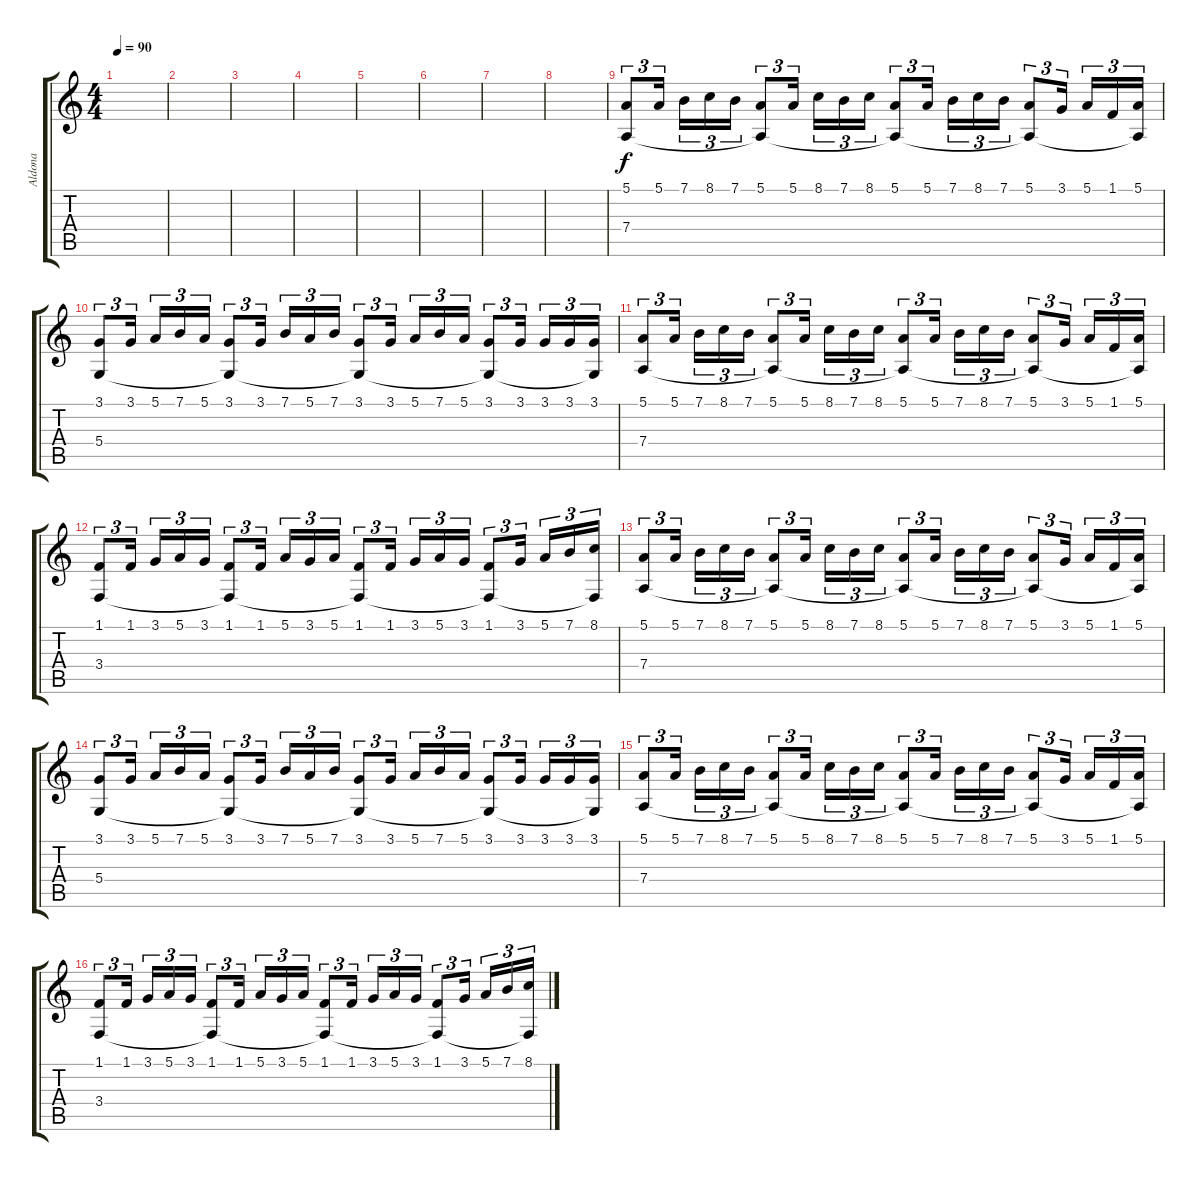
\track ("Aldona" "Aldona") {instrument lead2sawtooth}
\staff {score tabs}
\tuning (E4 B3 G3 D3 A2 E2) {hide}
\ts (4 4)
\tempo 90
\clef g2
\ks c
|
|
|
|
|
|
|
|
(5.1 7.4).8{tu (3 2)} 5.1.16{tu (3 2)} 7.1.16{tu (3 2)} 8.1.16{tu (3 2)} 7.1.16{tu (3 2)} (5.1 7.4{t}).8{tu (3 2)} 5.1.16{tu (3 2)} 8.1.16{tu (3 2)} 7.1.16{tu (3 2)} 8.1.16{tu (3 2)} (5.1 7.4{t}).8{tu (3 2)} 5.1.16{tu (3 2)} 7.1.16{tu (3 2)} 8.1.16{tu (3 2)} 7.1.16{tu (3 2)} (5.1 7.4{t}).8{tu (3 2)} 3.1.16{tu (3 2)} 5.1.16{tu (3 2)} 1.1.16{tu (3 2)} (5.1 7.4{t}).16{tu (3 2)} |
(3.1 5.4).8{tu (3 2)} 3.1.16{tu (3 2)} 5.1.16{tu (3 2)} 7.1.16{tu (3 2)} 5.1.16{tu (3 2)} (3.1 5.4{t}).8{tu (3 2)} 3.1.16{tu (3 2)} 7.1.16{tu (3 2)} 5.1.16{tu (3 2)} 7.1.16{tu (3 2)} (3.1 5.4{t}).8{tu (3 2)} 3.1.16{tu (3 2)} 5.1.16{tu (3 2)} 7.1.16{tu (3 2)} 5.1.16{tu (3 2)} (3.1 5.4{t}).8{tu (3 2)} 3.1.16{tu (3 2)} 3.1.16{tu (3 2)} 3.1.16{tu (3 2)} (3.1 5.4{t}).16{tu (3 2)} |
(5.1 7.4).8{tu (3 2)} 5.1.16{tu (3 2)} 7.1.16{tu (3 2)} 8.1.16{tu (3 2)} 7.1.16{tu (3 2)} (5.1 7.4{t}).8{tu (3 2)} 5.1.16{tu (3 2)} 8.1.16{tu (3 2)} 7.1.16{tu (3 2)} 8.1.16{tu (3 2)} (5.1 7.4{t}).8{tu (3 2)} 5.1.16{tu (3 2)} 7.1.16{tu (3 2)} 8.1.16{tu (3 2)} 7.1.16{tu (3 2)} (5.1 7.4{t}).8{tu (3 2)} 3.1.16{tu (3 2)} 5.1.16{tu (3 2)} 1.1.16{tu (3 2)} (5.1 7.4{t}).16{tu (3 2)} |
(1.1 3.4).8{tu (3 2)} 1.1.16{tu (3 2)} 3.1.16{tu (3 2)} 5.1.16{tu (3 2)} 3.1.16{tu (3 2)} (1.1 3.4{t}).8{tu (3 2)} 1.1.16{tu (3 2)} 5.1.16{tu (3 2)} 3.1.16{tu (3 2)} 5.1.16{tu (3 2)} (1.1 3.4{t}).8{tu (3 2)} 1.1.16{tu (3 2)} 3.1.16{tu (3 2)} 5.1.16{tu (3 2)} 3.1.16{tu (3 2)} (1.1 3.4{t}).8{tu (3 2)} 3.1.16{tu (3 2)} 5.1.16{tu (3 2)} 7.1.16{tu (3 2)} (8.1 3.4{t}).16{tu (3 2)} |
(5.1 7.4).8{tu (3 2)} 5.1.16{tu (3 2)} 7.1.16{tu (3 2)} 8.1.16{tu (3 2)} 7.1.16{tu (3 2)} (5.1 7.4{t}).8{tu (3 2)} 5.1.16{tu (3 2)} 8.1.16{tu (3 2)} 7.1.16{tu (3 2)} 8.1.16{tu (3 2)} (5.1 7.4{t}).8{tu (3 2)} 5.1.16{tu (3 2)} 7.1.16{tu (3 2)} 8.1.16{tu (3 2)} 7.1.16{tu (3 2)} (5.1 7.4{t}).8{tu (3 2)} 3.1.16{tu (3 2)} 5.1.16{tu (3 2)} 1.1.16{tu (3 2)} (5.1 7.4{t}).16{tu (3 2)} |
(3.1 5.4).8{tu (3 2)} 3.1.16{tu (3 2)} 5.1.16{tu (3 2)} 7.1.16{tu (3 2)} 5.1.16{tu (3 2)} (3.1 5.4{t}).8{tu (3 2)} 3.1.16{tu (3 2)} 7.1.16{tu (3 2)} 5.1.16{tu (3 2)} 7.1.16{tu (3 2)} (3.1 5.4{t}).8{tu (3 2)} 3.1.16{tu (3 2)} 5.1.16{tu (3 2)} 7.1.16{tu (3 2)} 5.1.16{tu (3 2)} (3.1 5.4{t}).8{tu (3 2)} 3.1.16{tu (3 2)} 3.1.16{tu (3 2)} 3.1.16{tu (3 2)} (3.1 5.4{t}).16{tu (3 2)} |
(5.1 7.4).8{tu (3 2)} 5.1.16{tu (3 2)} 7.1.16{tu (3 2)} 8.1.16{tu (3 2)} 7.1.16{tu (3 2)} (5.1 7.4{t}).8{tu (3 2)} 5.1.16{tu (3 2)} 8.1.16{tu (3 2)} 7.1.16{tu (3 2)} 8.1.16{tu (3 2)} (5.1 7.4{t}).8{tu (3 2)} 5.1.16{tu (3 2)} 7.1.16{tu (3 2)} 8.1.16{tu (3 2)} 7.1.16{tu (3 2)} (5.1 7.4{t}).8{tu (3 2)} 3.1.16{tu (3 2)} 5.1.16{tu (3 2)} 1.1.16{tu (3 2)} (5.1 7.4{t}).16{tu (3 2)} |
(1.1 3.4).8{tu (3 2)} 1.1.16{tu (3 2)} 3.1.16{tu (3 2)} 5.1.16{tu (3 2)} 3.1.16{tu (3 2)} (1.1 3.4{t}).8{tu (3 2)} 1.1.16{tu (3 2)} 5.1.16{tu (3 2)} 3.1.16{tu (3 2)} 5.1.16{tu (3 2)} (1.1 3.4{t}).8{tu (3 2)} 1.1.16{tu (3 2)} 3.1.16{tu (3 2)} 5.1.16{tu (3 2)} 3.1.16{tu (3 2)} (1.1 3.4{t}).8{tu (3 2)} 3.1.16{tu (3 2)} 5.1.16{tu (3 2)} 7.1.16{tu (3 2)} (8.1 3.4{t}).16{tu (3 2)}
